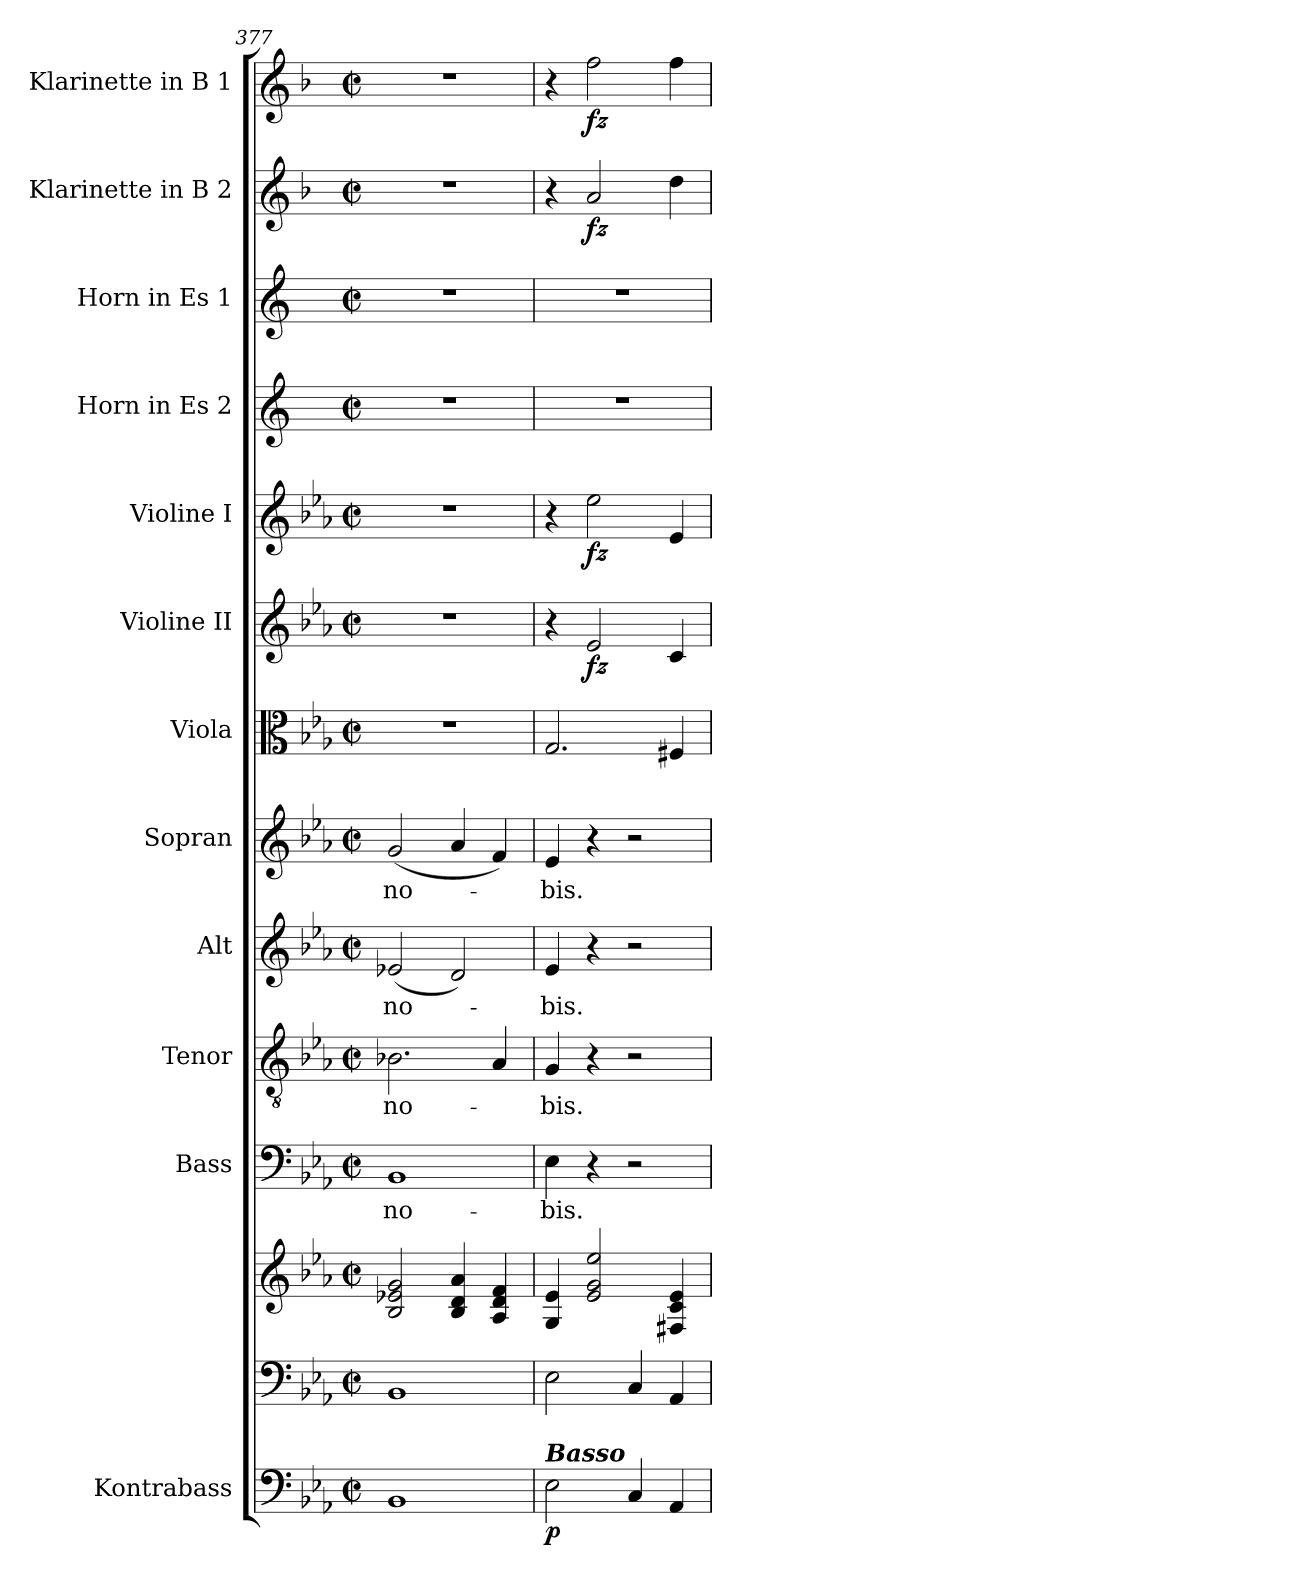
**kern	**dynam	**kern	**kern	**kern	**text	**kern	**text	**kern	**text	**kern	**text	**kern	**kern	**dynam	**kern	**dynam	**kern	**kern	**kern	**dynam	**kern	**dynam
*part13	*part13	*part12	*part12	*part11	*part11	*part10	*part10	*part9	*part9	*part8	*part8	*part7	*part6	*part6	*part5	*part5	*part4	*part3	*part2	*part2	*part1	*part1
*staff14	*staff14	*staff13	*staff12	*staff11	*staff11	*staff10	*staff10	*staff9	*staff9	*staff8	*staff8	*staff7	*staff6	*staff6	*staff5	*staff5	*staff4	*staff3	*staff2	*staff2	*staff1	*staff1
*I"Kontrabass	*	*	*	*I"Bass	*	*I"Tenor	*	*I"Alt	*	*I"Sopran	*	*I"Viola	*I"Violine II	*	*I"Violine I	*	*I"Horn in Es 2	*I"Horn in Es 1	*I"Klarinette in B 2	*	*I"Klarinette in B 1	*
*I'Kb.	*	*	*	*I'B	*	*I'T	*	*I'A	*	*I'S	*	*I'Vla.	*I'Vl. II	*	*I'Vl. I	*	*I'Hrn. 2	*I'Hrn. 1	*	*	*	*
*clefF4	*	*clefF4	*clefG2	*clefF4	*	*clefGv2	*	*clefG2	*	*clefG2	*	*clefC3	*clefG2	*	*clefG2	*	*clefG2	*clefG2	*clefG2	*	*clefG2	*
*ITrd7c12	*	*	*	*	*	*	*	*	*	*	*	*	*	*	*	*	*ITrd5c9	*ITrd5c9	*ITrd1c2	*	*ITrd1c2	*
*k[b-e-a-]	*	*k[b-e-a-]	*k[b-e-a-]	*k[b-e-a-]	*	*k[b-e-a-]	*	*k[b-e-a-]	*	*k[b-e-a-]	*	*k[b-e-a-]	*k[b-e-a-]	*	*k[b-e-a-]	*	*k[b-e-a-]	*k[b-e-a-]	*k[b-e-a-]	*	*k[b-e-a-]	*
*E-:	*	*E-:	*E-:	*E-:	*	*E-:	*	*E-:	*	*E-:	*	*E-:	*E-:	*	*E-:	*	*E-:	*E-:	*E-:	*	*E-:	*
*M2/2	*	*M2/2	*M2/2	*M2/2	*	*M2/2	*	*M2/2	*	*M2/2	*	*M2/2	*M2/2	*	*M2/2	*	*M2/2	*M2/2	*M2/2	*	*M2/2	*
*met(c|)	*	*met(c|)	*met(c|)	*met(c|)	*	*met(c|)	*	*met(c|)	*	*met(c|)	*	*met(c|)	*met(c|)	*	*met(c|)	*	*met(c|)	*met(c|)	*met(c|)	*	*met(c|)	*
=377	=377	=377	=377	=377	=377	=377	=377	=377	=377	=377	=377	=377	=377	=377	=377	=377	=377	=377	=377	=377	=377	=377
!	!	!	!	!	!LO:LY:b	!	!LO:LY:b	!	!LO:LY:b	!	!LO:LY:b	!	!	!	!	!	!	!	!	!	!	!
1BBB-	.	1BB-	2B-/ 2e-X/ 2g/	1BB-	no-	2.B-X\	no-	(<2e-X/	no-	(<2g/	no-	1r	1r	.	1r	.	1r	1r	1r	.	1r	.
.	.	.	4B-/ 4d/ 4a-/	.	.	.	.	2d/)	.	4a-/	.	.	.	.	.	.	.	.	.	.	.	.
.	.	.	4A-/ 4d/ 4f/	.	.	4A-/	.	.	.	4f/)	.	.	.	.	.	.	.	.	.	.	.	.
=378	=378	=378	=378	=378	=378	=378	=378	=378	=378	=378	=378	=378	=378	=378	=378	=378	=378	=378	=378	=378	=378	=378
!LO:TX:a:Bi:t=Basso	!	!	!	!	!	!	!	!	!	!	!	!	!	!	!	!	!	!	!	!	!	!
!	!LO:DY:b	!	!	!	!LO:LY:b	!	!LO:LY:b	!	!LO:LY:b	!	!LO:LY:b	!	!	!	!	!	!	!	!	!	!	!
2EE-\	p	2E-\	4G/ 4e-/	4E-\	-bis.	4G/	-bis.	4e-/	-bis.	4e-/	-bis.	2.G/	4r	.	4r	.	1r	1r	4r	.	4r	.
!	!	!	!	!	!	!	!	!	!	!	!	!	!	!LO:DY:b	!	!LO:DY:b	!	!	!	!LO:DY:b	!	!LO:DY:b
.	.	.	2e-/ 2g/ 2ee-/	4r	.	4r	.	4r	.	4r	.	.	2e-/	fz	2ee-\	fz	.	.	2g/	fz	2ee-\	fz
4CC/	.	4C/	.	2r	.	2r	.	2r	.	2r	.	.	.	.	.	.	.	.	.	.	.	.
4AAA-/	.	4AA-/	4F#X/ 4c/ 4e-/	.	.	.	.	.	.	.	.	4F#X/	4c/	.	4e-/	.	.	.	4cc\	.	4ee-\	.
=	=	=	=	=	=	=	=	=	=	=	=	=	=	=	=	=	=	=	=	=	=	=
*-	*-	*-	*-	*-	*-	*-	*-	*-	*-	*-	*-	*-	*-	*-	*-	*-	*-	*-	*-	*-	*-	*-
